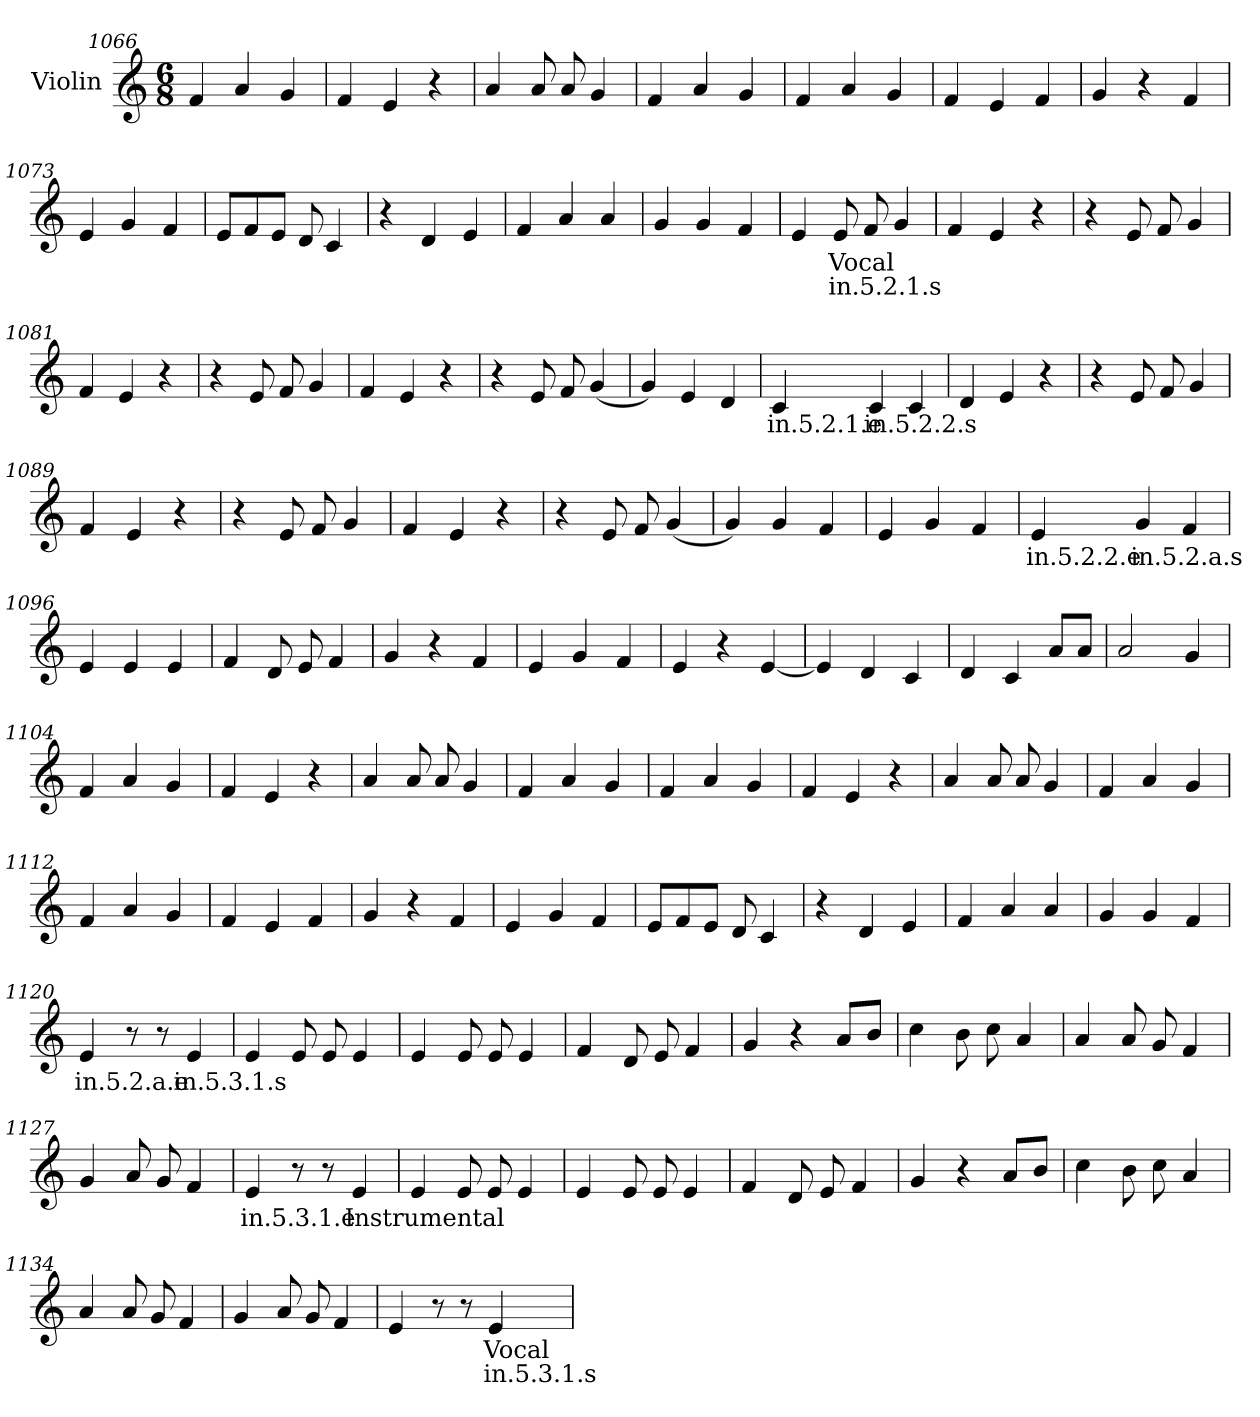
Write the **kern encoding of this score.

**kern	**text	**text
*part1	*part1	*part1
*staff1	*staff1	*staff1
*I"Violin	*	*
!!LO:LB:g=z
*clefG2	*	*
*k[]	*	*
*M6/8	*	*
=1066	=1066	=1066
4f/	.	.
4a/	.	.
4g/	.	.
=1067	=1067	=1067
4f/	.	.
4e/	.	.
4r	.	.
=1068	=1068	=1068
4a/	.	.
8a/	.	.
8a/	.	.
4g/	.	.
=1069	=1069	=1069
4f/	.	.
4a/	.	.
4g/	.	.
=1070	=1070	=1070
4f/	.	.
4a/	.	.
4g/	.	.
=1071	=1071	=1071
4f/	.	.
4e/	.	.
4f/	.	.
=1072	=1072	=1072
4g/	.	.
4r	.	.
4f/	.	.
!!LO:LB:g=z
=1073	=1073	=1073
4e/	.	.
4g/	.	.
4f/	.	.
=1074	=1074	=1074
8e/L	.	.
8f/	.	.
8e/J	.	.
8d/	.	.
4c/	.	.
=1075	=1075	=1075
4r	.	.
4d/	.	.
4e/	.	.
=1076	=1076	=1076
4f/	.	.
4a/	.	.
4a/	.	.
=1077	=1077	=1077
4g/	.	.
4g/	.	.
4f/	.	.
=1078	=1078	=1078
4e/	.	.
!	!LO:LY:b	!LO:LY:b
8e/	Vocal	in.5.2.1.s
8f/	.	.
4g/	.	.
=1079	=1079	=1079
4f/	.	.
4e/	.	.
4r	.	.
!!LO:LB:g=z
=1080	=1080	=1080
4r	.	.
8e/	.	.
8f/	.	.
4g/	.	.
=1081	=1081	=1081
4f/	.	.
4e/	.	.
4r	.	.
=1082	=1082	=1082
4r	.	.
8e/	.	.
8f/	.	.
4g/	.	.
=1083	=1083	=1083
4f/	.	.
4e/	.	.
4r	.	.
=1084	=1084	=1084
4r	.	.
8e/	.	.
8f/	.	.
(4g/	.	.
=1085	=1085	=1085
4g/)	.	.
4e/	.	.
4d/	.	.
=1086	=1086	=1086
!	!LO:LY:b	!
4c/	in.5.2.1.e	.
!	!LO:LY:b	!
4c/	in.5.2.2.s	.
4c/	.	.
!!LO:PB:g=z
=1087	=1087	=1087
4d/	.	.
4e/	.	.
4r	.	.
=1088	=1088	=1088
4r	.	.
8e/	.	.
8f/	.	.
4g/	.	.
=1089	=1089	=1089
4f/	.	.
4e/	.	.
4r	.	.
=1090	=1090	=1090
4r	.	.
8e/	.	.
8f/	.	.
4g/	.	.
=1091	=1091	=1091
4f/	.	.
4e/	.	.
4r	.	.
=1092	=1092	=1092
4r	.	.
8e/	.	.
8f/	.	.
(4g/	.	.
=1093	=1093	=1093
4g/)	.	.
4g/	.	.
4f/	.	.
!!LO:LB:g=z
=1094	=1094	=1094
4e/	.	.
4g/	.	.
4f/	.	.
=1095	=1095	=1095
!	!LO:LY:b	!
4e/	in.5.2.2.e	.
!	!LO:LY:b	!
4g/	in.5.2.a.s	.
4f/	.	.
=1096	=1096	=1096
4e/	.	.
4e/	.	.
4e/	.	.
=1097	=1097	=1097
4f/	.	.
8d/	.	.
8e/	.	.
4f/	.	.
=1098	=1098	=1098
4g/	.	.
4r	.	.
4f/	.	.
=1099	=1099	=1099
4e/	.	.
4g/	.	.
4f/	.	.
=1100	=1100	=1100
4e/	.	.
4r	.	.
[4e/	.	.
!!LO:LB:g=z
=1101	=1101	=1101
4e/]	.	.
4d/	.	.
4c/	.	.
=1102	=1102	=1102
4d/	.	.
4c/	.	.
8a/L	.	.
8a/J	.	.
=1103	=1103	=1103
2a/	.	.
4g/	.	.
=1104	=1104	=1104
4f/	.	.
4a/	.	.
4g/	.	.
=1105	=1105	=1105
4f/	.	.
4e/	.	.
4r	.	.
=1106	=1106	=1106
4a/	.	.
8a/	.	.
8a/	.	.
4g/	.	.
=1107	=1107	=1107
4f/	.	.
4a/	.	.
4g/	.	.
!!LO:LB:g=z
=1108	=1108	=1108
4f/	.	.
4a/	.	.
4g/	.	.
=1109	=1109	=1109
4f/	.	.
4e/	.	.
4r	.	.
=1110	=1110	=1110
4a/	.	.
8a/	.	.
8a/	.	.
4g/	.	.
=1111	=1111	=1111
4f/	.	.
4a/	.	.
4g/	.	.
=1112	=1112	=1112
4f/	.	.
4a/	.	.
4g/	.	.
=1113	=1113	=1113
4f/	.	.
4e/	.	.
4f/	.	.
=1114	=1114	=1114
4g/	.	.
4r	.	.
4f/	.	.
!!LO:LB:g=z
=1115	=1115	=1115
4e/	.	.
4g/	.	.
4f/	.	.
=1116	=1116	=1116
8e/L	.	.
8f/	.	.
8e/J	.	.
8d/	.	.
4c/	.	.
=1117	=1117	=1117
4r	.	.
4d/	.	.
4e/	.	.
=1118	=1118	=1118
4f/	.	.
4a/	.	.
4a/	.	.
=1119	=1119	=1119
4g/	.	.
4g/	.	.
4f/	.	.
=1120	=1120	=1120
!	!LO:LY:b	!
4e/	in.5.2.a.e	.
8r	.	.
8r	.	.
!	!LO:LY:b	!
4e/	in.5.3.1.s	.
=1121	=1121	=1121
4e/	.	.
8e/	.	.
8e/	.	.
4e/	.	.
!!LO:LB:g=z
=1122	=1122	=1122
4e/	.	.
8e/	.	.
8e/	.	.
4e/	.	.
=1123	=1123	=1123
4f/	.	.
8d/	.	.
8e/	.	.
4f/	.	.
=1124	=1124	=1124
4g/	.	.
4r	.	.
8a/L	.	.
8b/J	.	.
=1125	=1125	=1125
4cc\	.	.
8b\	.	.
8cc\	.	.
4a/	.	.
=1126	=1126	=1126
4a/	.	.
8a/	.	.
8g/	.	.
4f/	.	.
=1127	=1127	=1127
4g/	.	.
8a/	.	.
8g/	.	.
4f/	.	.
!!LO:LB:g=z
=1128	=1128	=1128
!	!LO:LY:b	!
4e/	in.5.3.1.e	.
8r	.	.
8r	.	.
!	!LO:LY:b	!
4e/	Instrumental	.
!!LO:LB:g=z
=1129	=1129	=1129
4e/	.	.
8e/	.	.
8e/	.	.
4e/	.	.
=1130	=1130	=1130
4e/	.	.
8e/	.	.
8e/	.	.
4e/	.	.
=1131	=1131	=1131
4f/	.	.
8d/	.	.
8e/	.	.
4f/	.	.
=1132	=1132	=1132
4g/	.	.
4r	.	.
8a/L	.	.
8b/J	.	.
=1133	=1133	=1133
4cc\	.	.
8b\	.	.
8cc\	.	.
4a/	.	.
=1134	=1134	=1134
4a/	.	.
8a/	.	.
8g/	.	.
4f/	.	.
!!LO:LB:g=z
=1135	=1135	=1135
4g/	.	.
8a/	.	.
8g/	.	.
4f/	.	.
=1136	=1136	=1136
4e/	.	.
8r	.	.
8r	.	.
!	!LO:LY:b	!LO:LY:b
4e/	Vocal	in.5.3.1.s
=	=	=
*-	*-	*-
